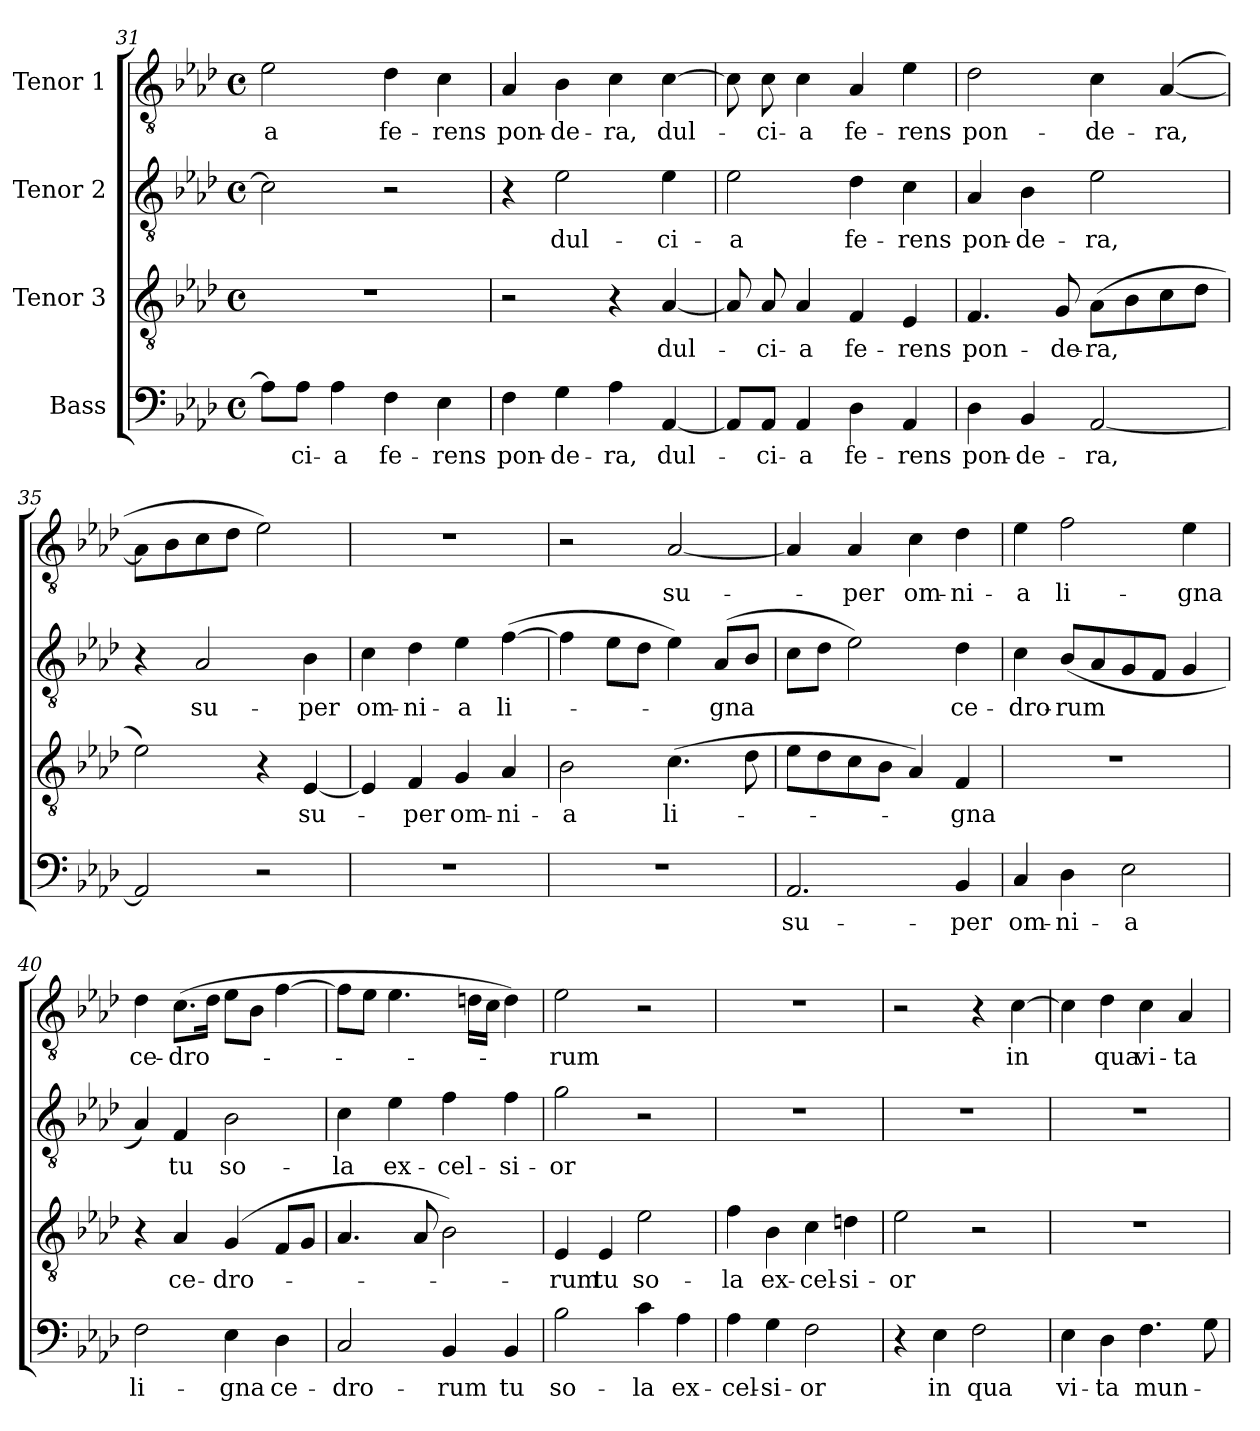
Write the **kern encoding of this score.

**kern	**text	**kern	**text	**kern	**text	**kern	**text
*part4	*part4	*part3	*part3	*part2	*part2	*part1	*part1
*staff4	*staff4	*staff3	*staff3	*staff2	*staff2	*staff1	*staff1
*I"Bass	*	*I"Tenor 3	*	*I"Tenor 2	*	*I"Tenor 1	*
*clefF4	*	*clefGv2	*	*clefGv2	*	*clefGv2	*
*k[b-e-a-d-]	*	*k[b-e-a-d-]	*	*k[b-e-a-d-]	*	*k[b-e-a-d-]	*
*A-:	*	*A-:	*	*A-:	*	*A-:	*
*M4/4	*	*M4/4	*	*M4/4	*	*M4/4	*
*met(c)	*	*met(c)	*	*met(c)	*	*met(c)	*
=31	=31	=31	=31	=31	=31	=31	=31
8A-\L]	.	1r	.	2c\]	.	2e-\	-a
8A-\J	-ci-	.	.	.	.	.	.
4A-\	-a	.	.	.	.	.	.
4F\	fe-	.	.	2r	.	4d-\	fe-
4E-\	-rens	.	.	.	.	4c\	-rens
!!LO:PB:g=z
=32	=32	=32	=32	=32	=32	=32	=32
4F\	pon-	2r	.	4r	.	4A-/	pon-
4G\	-de-	.	.	2e-\	dul-	4B-\	-de-
4A-\	-ra,	4r	.	.	.	4c\	-ra,
[4AA-/	dul-	[4A-/	dul-	4e-\	-ci-	[4c\	dul-
=33	=33	=33	=33	=33	=33	=33	=33
8AA-/L]	.	8A-/]	.	2e-\	-a	8c\]	.
8AA-/J	-ci-	8A-/	-ci-	.	.	8c\	-ci-
4AA-/	-a	4A-/	-a	.	.	4c\	-a
4D-\	fe-	4F/	fe-	4d-\	fe-	4A-/	fe-
4AA-/	-rens	4E-/	-rens	4c\	-rens	4e-\	-rens
=34	=34	=34	=34	=34	=34	=34	=34
4D-\	pon-	4.F/	pon-	4A-/	pon-	2d-\	pon-
4BB-/	-de-	.	.	4B-\	-de-	.	.
.	.	8G/	-de-	.	.	.	.
[2AA-/	-ra,	(8A-\L	-ra,	2e-\	-ra,	4c\	-de-
.	.	8B-\	.	.	.	.	.
.	.	8c\	.	.	.	([4A-/	-ra,
.	.	8d-\J	.	.	.	.	.
=35	=35	=35	=35	=35	=35	=35	=35
2AA-/]	.	2e-\)	.	4r	.	8A-\L]	.
.	.	.	.	.	.	8B-\	.
.	.	.	.	2A-/	su-	8c\	.
.	.	.	.	.	.	8d-\J	.
2r	.	4r	.	.	.	2e-\)	.
.	.	[4E-/	su-	4B-\	-per	.	.
=36	=36	=36	=36	=36	=36	=36	=36
1r	.	4E-/]	.	4c\	om-	1r	.
.	.	4F/	-per	4d-\	-ni-	.	.
.	.	4G/	om-	4e-\	-a	.	.
.	.	4A-/	-ni-	([4f\	li-	.	.
=37	=37	=37	=37	=37	=37	=37	=37
1r	.	2B-\	-a	4f\]	.	2r	.
.	.	.	.	8e-\L	.	.	.
.	.	.	.	8d-\J	.	.	.
.	.	(4.c\	li-	4e-\)	.	[2A-/	su-
.	.	.	.	(8A-/L	-gna	.	.
.	.	8d-\	.	8B-/J	.	.	.
!!LO:LB:g=z
=38	=38	=38	=38	=38	=38	=38	=38
2.AA-/	su-	8e-\L	.	8c\L	.	4A-/]	.
.	.	8d-\	.	8d-\J	.	.	.
.	.	8c\	.	2e-\)	.	4A-/	-per
.	.	8B-\J	.	.	.	.	.
.	.	4A-/)	.	.	.	4c\	om-
4BB-/	-per	4F/	-gna	4d-\	ce-	4d-\	-ni-
=39	=39	=39	=39	=39	=39	=39	=39
4C/	om-	1r	.	4c\	-dro-	4e-\	-a
4D-\	-ni-	.	.	(8B-/L	-rum	2f\	li-
.	.	.	.	8A-/	.	.	.
2E-\	-a	.	.	8G/	.	.	.
.	.	.	.	8F/J	.	.	.
.	.	.	.	4G/	.	4e-\	-gna
=40	=40	=40	=40	=40	=40	=40	=40
2F\	li-	4r	.	4A-/)	.	4d-\	ce-
.	.	4A-/	ce-	4F/	tu	(8.c\L	-dro-
.	.	.	.	.	.	16d-\Jk	.
4E-\	-gna	(4G/	-dro-	2B-\	so-	8e-\L	.
.	.	.	.	.	.	8B-\J	.
4D-\	ce-	8F/L	.	.	.	[4f\	.
.	.	8G/J	.	.	.	.	.
=41	=41	=41	=41	=41	=41	=41	=41
2C/	-dro-	4.A-/	.	4c\	-la	8f\L]	.
.	.	.	.	.	.	8e-\J	.
.	.	.	.	4e-\	ex-	4.e-\	.
.	.	8A-/	.	.	.	.	.
4BB-/	-rum	2B-\)	.	4f\	-cel-	.	.
.	.	.	.	.	.	16dn\LL	.
.	.	.	.	.	.	16c\JJ	.
4BB-/	tu	.	.	4f\	-si-	4d\)	.
=42	=42	=42	=42	=42	=42	=42	=42
2B-\	so-	4E-/	-rum	2g\	-or	2e-\	-rum
.	.	4E-/	tu	.	.	.	.
4c\	-la	2e-\	so-	2r	.	2r	.
4A-\	ex-	.	.	.	.	.	.
=43	=43	=43	=43	=43	=43	=43	=43
4A-\	-cel-	4f\	-la	1r	.	1r	.
4G\	-si-	4B-\	ex-	.	.	.	.
2F\	-or	4c\	-cel-	.	.	.	.
.	.	4dn\	-si-	.	.	.	.
!!LO:LB:g=z
=44	=44	=44	=44	=44	=44	=44	=44
4r	.	2e-\	-or	1r	.	2r	.
4E-\	in	.	.	.	.	.	.
2F\	qua	2r	.	.	.	4r	.
.	.	.	.	.	.	[4c\	in
=45	=45	=45	=45	=45	=45	=45	=45
4E-\	vi-	1r	.	1r	.	4c\]	.
4D-\	-ta	.	.	.	.	4d-\	qua
4.F\	mun-	.	.	.	.	4c\	vi-
.	.	.	.	.	.	4A-/	-ta
8G\	.	.	.	.	.	.	.
=	=	=	=	=	=	=	=
*-	*-	*-	*-	*-	*-	*-	*-
